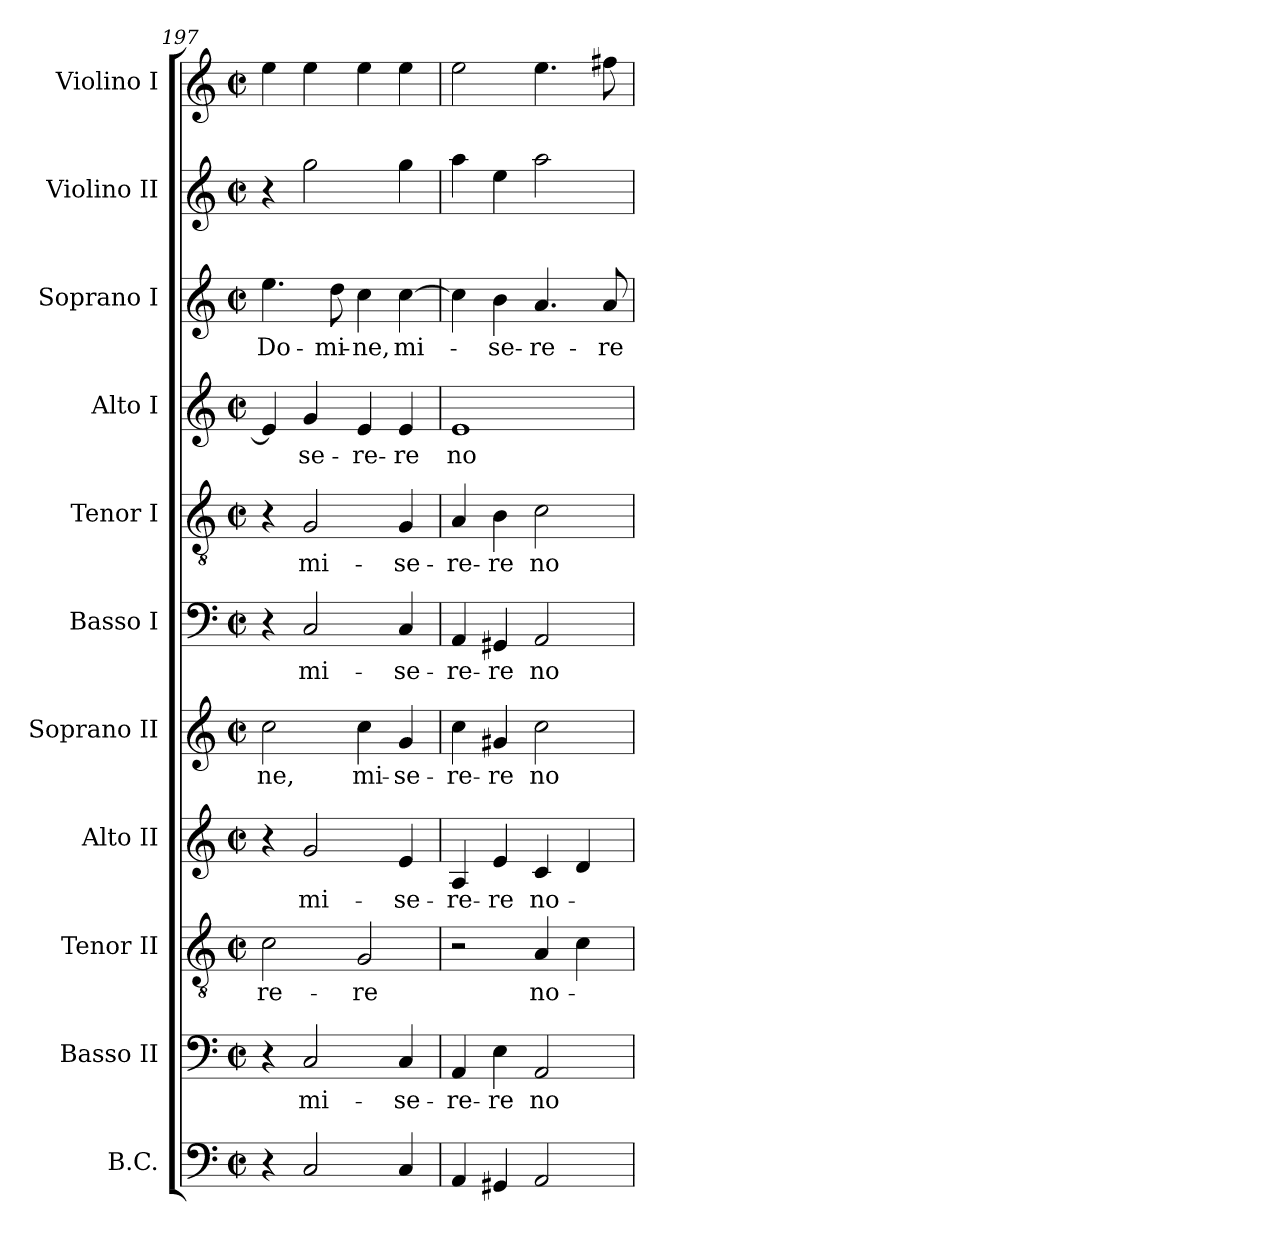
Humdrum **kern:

**kern	**kern	**text	**kern	**text	**kern	**text	**kern	**text	**kern	**text	**kern	**text	**kern	**text	**kern	**text	**kern	**kern
*part11	*part10	*part10	*part9	*part9	*part8	*part8	*part7	*part7	*part6	*part6	*part5	*part5	*part4	*part4	*part3	*part3	*part2	*part1
*staff11	*staff10	*staff10	*staff9	*staff9	*staff8	*staff8	*staff7	*staff7	*staff6	*staff6	*staff5	*staff5	*staff4	*staff4	*staff3	*staff3	*staff2	*staff1
*I"B.C.	*I"Basso II	*	*I"Tenor II	*	*I"Alto II	*	*I"Soprano II	*	*I"Basso I	*	*I"Tenor I	*	*I"Alto I	*	*I"Soprano I	*	*I"Violino II	*I"Violino I
*I'BC	*I'B 2	*	*I'T 2	*	*I'A 2	*	*I'S 2	*	*I'B 1	*	*I'T 1	*	*I'A 1	*	*I'S 1	*	*I'Vln. II	*I'Vln. I
*clefF4	*clefF4	*	*clefGv2	*	*clefG2	*	*clefG2	*	*clefF4	*	*clefGv2	*	*clefG2	*	*clefG2	*	*clefG2	*clefG2
*k[]	*k[]	*	*k[]	*	*k[]	*	*k[]	*	*k[]	*	*k[]	*	*k[]	*	*k[]	*	*k[]	*k[]
*C:	*C:	*	*C:	*	*C:	*	*C:	*	*C:	*	*C:	*	*C:	*	*C:	*	*C:	*C:
*M2/2	*M2/2	*	*M2/2	*	*M2/2	*	*M2/2	*	*M2/2	*	*M2/2	*	*M2/2	*	*M2/2	*	*M2/2	*M2/2
*met(c|)	*met(c|)	*	*met(c|)	*	*met(c|)	*	*met(c|)	*	*met(c|)	*	*met(c|)	*	*met(c|)	*	*met(c|)	*	*met(c|)	*met(c|)
=197	=197	=197	=197	=197	=197	=197	=197	=197	=197	=197	=197	=197	=197	=197	=197	=197	=197	=197
!	!	!	!	!LO:LY:b	!	!	!	!	!	!	!	!	!	!	!	!	!	!
!	!	!	!	!	!	!	!	!LO:LY:b	!	!	!	!	!	!	!	!	!	!
!	!	!	!	!	!	!	!	!	!	!	!	!	!	!	!	!LO:LY:b	!	!
4r	4r	.	2c\	-re-	4r	.	2cc\	-ne,	4r	.	4r	.	4e/]	.	4.ee\	Do-	4r	4ee\
!	!	!LO:LY:b	!	!	!	!	!	!	!	!	!	!	!	!	!	!	!	!
!	!	!	!	!	!	!LO:LY:b	!	!	!	!	!	!	!	!	!	!	!	!
!	!	!	!	!	!	!	!	!	!	!LO:LY:b	!	!	!	!	!	!	!	!
!	!	!	!	!	!	!	!	!	!	!	!	!LO:LY:b	!	!	!	!	!	!
!	!	!	!	!	!	!	!	!	!	!	!	!	!	!LO:LY:b	!	!	!	!
2C/	2C/	mi-	.	.	2g/	mi-	.	.	2C/	mi-	2G/	mi-	4g/	-se-	.	.	2gg\	4ee\
!	!	!	!	!	!	!	!	!	!	!	!	!	!	!	!	!LO:LY:b	!	!
.	.	.	.	.	.	.	.	.	.	.	.	.	.	.	8dd\	-mi-	.	.
!	!	!	!	!LO:LY:b	!	!	!	!	!	!	!	!	!	!	!	!	!	!
!	!	!	!	!	!	!	!	!LO:LY:b	!	!	!	!	!	!	!	!	!	!
!	!	!	!	!	!	!	!	!	!	!	!	!	!	!LO:LY:b	!	!	!	!
!	!	!	!	!	!	!	!	!	!	!	!	!	!	!	!	!LO:LY:b	!	!
.	.	.	2G/	-re	.	.	4cc\	mi-	.	.	.	.	4e/	-re-	4cc\	-ne,	.	4ee\
!	!	!LO:LY:b	!	!	!	!	!	!	!	!	!	!	!	!	!	!	!	!
!	!	!	!	!	!	!LO:LY:b	!	!	!	!	!	!	!	!	!	!	!	!
!	!	!	!	!	!	!	!	!LO:LY:b	!	!	!	!	!	!	!	!	!	!
!	!	!	!	!	!	!	!	!	!	!LO:LY:b	!	!	!	!	!	!	!	!
!	!	!	!	!	!	!	!	!	!	!	!	!LO:LY:b	!	!	!	!	!	!
!	!	!	!	!	!	!	!	!	!	!	!	!	!	!LO:LY:b	!	!	!	!
!	!	!	!	!	!	!	!	!	!	!	!	!	!	!	!	!LO:LY:b	!	!
4C/	4C/	-se-	.	.	4e/	-se-	4g/	-se-	4C/	-se-	4G/	-se-	4e/	-re	[4cc\	mi-	4gg\	4ee\
!!LO:PB:g=z
=198	=198	=198	=198	=198	=198	=198	=198	=198	=198	=198	=198	=198	=198	=198	=198	=198	=198	=198
!	!	!LO:LY:b	!	!	!	!	!	!	!	!	!	!	!	!	!	!	!	!
!	!	!	!	!	!	!LO:LY:b	!	!	!	!	!	!	!	!	!	!	!	!
!	!	!	!	!	!	!	!	!LO:LY:b	!	!	!	!	!	!	!	!	!	!
!	!	!	!	!	!	!	!	!	!	!LO:LY:b	!	!	!	!	!	!	!	!
!	!	!	!	!	!	!	!	!	!	!	!	!LO:LY:b	!	!	!	!	!	!
!	!	!	!	!	!	!	!	!	!	!	!	!	!	!LO:LY:b	!	!	!	!
4AA/	4AA/	-re-	2r	.	4A/	-re-	4cc\	-re-	4AA/	-re-	4A/	-re-	1e	no-	4cc\]	.	4aa\	2ee\
!	!	!LO:LY:b	!	!	!	!	!	!	!	!	!	!	!	!	!	!	!	!
!	!	!	!	!	!	!LO:LY:b	!	!	!	!	!	!	!	!	!	!	!	!
!	!	!	!	!	!	!	!	!LO:LY:b	!	!	!	!	!	!	!	!	!	!
!	!	!	!	!	!	!	!	!	!	!LO:LY:b	!	!	!	!	!	!	!	!
!	!	!	!	!	!	!	!	!	!	!	!	!LO:LY:b	!	!	!	!	!	!
!	!	!	!	!	!	!	!	!	!	!	!	!	!	!	!	!LO:LY:b	!	!
4GG#X/	4E\	-re	.	.	4e/	-re	4g#X/	-re	4GG#X/	-re	4B\	-re	.	.	4b\	-se-	4ee\	.
!	!	!LO:LY:b	!	!	!	!	!	!	!	!	!	!	!	!	!	!	!	!
!	!	!	!	!LO:LY:b	!	!	!	!	!	!	!	!	!	!	!	!	!	!
!	!	!	!	!	!	!LO:LY:b	!	!	!	!	!	!	!	!	!	!	!	!
!	!	!	!	!	!	!	!	!LO:LY:b	!	!	!	!	!	!	!	!	!	!
!	!	!	!	!	!	!	!	!	!	!LO:LY:b	!	!	!	!	!	!	!	!
!	!	!	!	!	!	!	!	!	!	!	!	!LO:LY:b	!	!	!	!	!	!
!	!	!	!	!	!	!	!	!	!	!	!	!	!	!	!	!LO:LY:b	!	!
2AA/	2AA/	no-	4A/	no-	4c/	no-	2cc\	no-	2AA/	no-	2c\	no-	.	.	4.a/	-re-	2aa\	4.ee\
.	.	.	4c\	.	4d/	.	.	.	.	.	.	.	.	.	.	.	.	.
!	!	!	!	!	!	!	!	!	!	!	!	!	!	!	!	!LO:LY:b	!	!
.	.	.	.	.	.	.	.	.	.	.	.	.	.	.	8a/	-re	.	8ff#X\
=	=	=	=	=	=	=	=	=	=	=	=	=	=	=	=	=	=	=
*-	*-	*-	*-	*-	*-	*-	*-	*-	*-	*-	*-	*-	*-	*-	*-	*-	*-	*-
